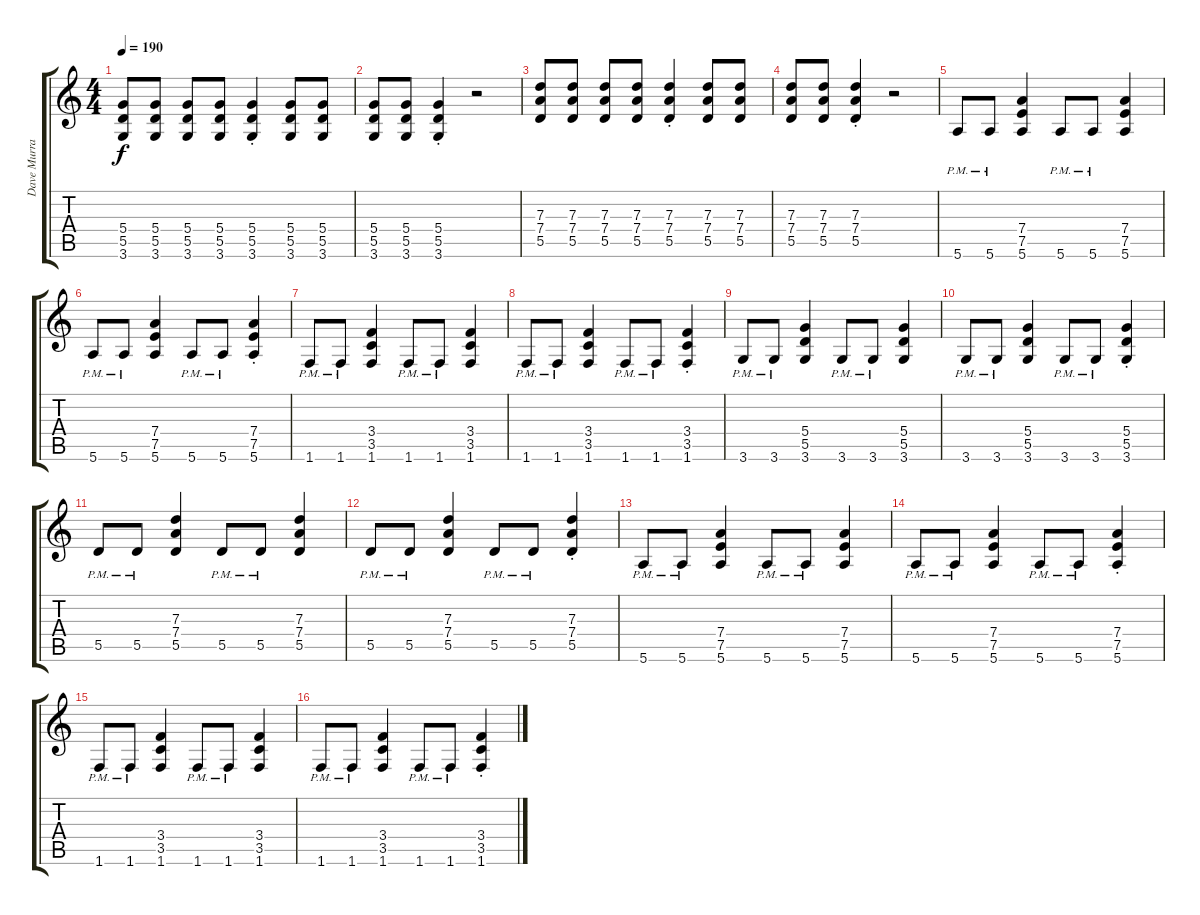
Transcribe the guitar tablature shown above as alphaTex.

\track ("Dave Murray" "Dave Murra") {instrument overdrivenguitar}
\staff {score tabs}
\tuning (E4 B3 G3 D3 A2 E2) {hide}
\ts (4 4)
\tempo 190
\clef g2
\ks c
(5.4 5.5 3.6).8{dy f} (5.4 5.5 3.6).8 (5.4 5.5 3.6).8 (5.4 5.5 3.6).8 (5.4{st} 5.5{st} 3.6{st}).4 (5.4 5.5 3.6).8 (5.4 5.5 3.6).8 |
(5.4 5.5 3.6).8 (5.4 5.5 3.6).8 (5.4{st} 5.5{st} 3.6{st}).4 r.2 |
(7.3 7.4 5.5).8 (7.3 7.4 5.5).8 (7.3 7.4 5.5).8 (7.3 7.4 5.5).8 (7.3{st} 7.4{st} 5.5{st}).4 (7.3 7.4 5.5).8 (7.3 7.4 5.5).8 |
(7.3 7.4 5.5).8 (7.3 7.4 5.5).8 (7.3{st} 7.4{st} 5.5{st}).4 r.2 |
5.6{pm}.8 5.6{pm}.8 (7.4 7.5 5.6).4 5.6{pm}.8 5.6{pm}.8 (7.4 7.5 5.6).4 |
5.6{pm}.8 5.6{pm}.8 (7.4 7.5 5.6).4 5.6{pm}.8 5.6{pm}.8 (7.4{st} 7.5{st} 5.6{st}).4 |
1.6{pm}.8 1.6{pm}.8 (3.4 3.5 1.6).4 1.6{pm}.8 1.6{pm}.8 (3.4 3.5 1.6).4 |
1.6{pm}.8 1.6{pm}.8 (3.4 3.5 1.6).4 1.6{pm}.8 1.6{pm}.8 (3.4{st} 3.5{st} 1.6{st}).4 |
3.6{pm}.8 3.6{pm}.8 (5.4 5.5 3.6).4 3.6{pm}.8 3.6{pm}.8 (5.4 5.5 3.6).4 |
3.6{pm}.8 3.6{pm}.8 (5.4 5.5 3.6).4 3.6{pm}.8 3.6{pm}.8 (5.4{st} 5.5{st} 3.6{st}).4 |
5.5{pm}.8 5.5{pm}.8 (7.3 7.4 5.5).4 5.5{pm}.8 5.5{pm}.8 (7.3 7.4 5.5).4 |
5.5{pm}.8 5.5{pm}.8 (7.3 7.4 5.5).4 5.5{pm}.8 5.5{pm}.8 (7.3{st} 7.4{st} 5.5{st}).4 |
5.6{pm}.8 5.6{pm}.8 (7.4 7.5 5.6).4 5.6{pm}.8 5.6{pm}.8 (7.4 7.5 5.6).4 |
5.6{pm}.8 5.6{pm}.8 (7.4 7.5 5.6).4 5.6{pm}.8 5.6{pm}.8 (7.4{st} 7.5{st} 5.6{st}).4 |
1.6{pm}.8 1.6{pm}.8 (3.4 3.5 1.6).4 1.6{pm}.8 1.6{pm}.8 (3.4 3.5 1.6).4 |
1.6{pm}.8 1.6{pm}.8 (3.4 3.5 1.6).4 1.6{pm}.8 1.6{pm}.8 (3.4{st} 3.5{st} 1.6{st}).4
